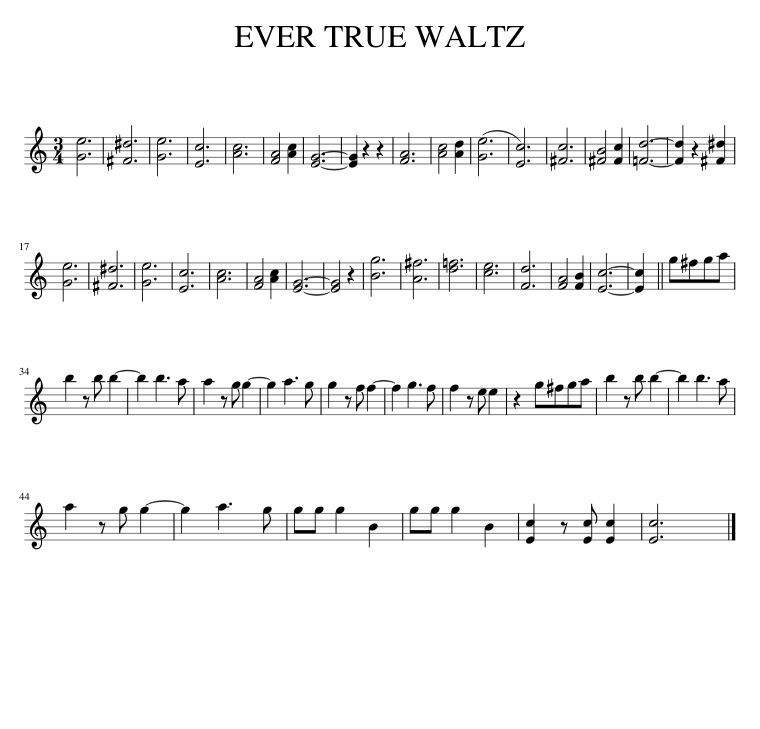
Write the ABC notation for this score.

X:1
L:1/8
M:3/4
I:linebreak $
K:C
V:1 treble
V:1
 [Ge]6 | [^F^d]6 | [Ge]6 | [Ec]6 | [Ac]6 | %5
 [FA]4 [Ac]2 | [EG]6- | [EG]2 z2 z2 | [FA]6 | [Ac]4 [Ad]2 | %10
 ([Ge]6 | [Ec]6) | [^Fc]6 | [^FB]4 [Fc]2 | [=Fd]6- | %15
 [Fd]2 z2 [^F^d]2 |$ [Ge]6 | [^F^d]6 | [Ge]6 | [Ec]6 | %20
 [Ac]6 | [FA]4 [Ac]2 | [EG]6- | [EG]4 z2 | [Bg]6 | %25
 [A^f]6 | [d=f]6 | [ce]6 | [Fd]6 | [FA]4 [FB]2 | %30
 [Ec]6- | [Ec]2 || g^fga |$ b2 z b b2- | b2 b3 a | %35
 a2 z g g2- | g2 a3 g | g2 z f f2- | f2 g3 f | f2 z e e2 | %40
 z2 g^fga | b2 z b b2- | b2 b3 a |$ a2 z g g2- | g2 a3 g | %45
 gg g2 B2 | gg g2 B2 | [Ec]2 z [Ec] [Ec]2 | [Ec]6 |] %49
